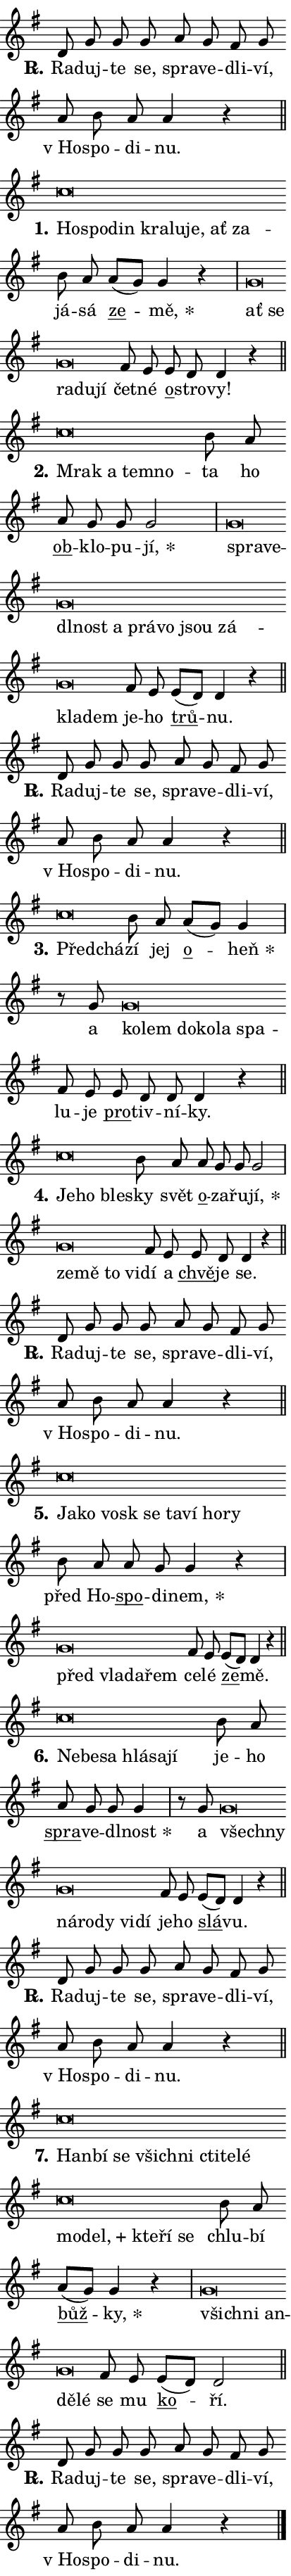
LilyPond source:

\version "2.24.0"
\header { tagline = "" }
\paper {
  indent = 0\cm
  top-margin = 0\cm
  right-margin = 0.13\cm % to fit lyric hyphens
  bottom-margin = 0\cm
  left-margin = 0\cm
  paper-width = 7\cm
  page-breaking = #ly:one-page-breaking
  system-system-spacing.basic-distance = #11
  score-system-spacing.basic-distance = #11
  ragged-last = ##f
}


%% Author: Thomas Morley
%% https://lists.gnu.org/archive/html/lilypond-user/2020-05/msg00002.html
#(define (line-position grob)
"Returns position of @var[grob} in current system:
   @code{'start}, if at first time-step
   @code{'end}, if at last time-step
   @code{'middle} otherwise
"
  (let* ((col (ly:item-get-column grob))
         (ln (ly:grob-object col 'left-neighbor))
         (rn (ly:grob-object col 'right-neighbor))
         (col-to-check-left (if (ly:grob? ln) ln col))
         (col-to-check-right (if (ly:grob? rn) rn col))
         (break-dir-left
           (and
             (ly:grob-property col-to-check-left 'non-musical #f)
             (ly:item-break-dir col-to-check-left)))
         (break-dir-right
           (and
             (ly:grob-property col-to-check-right 'non-musical #f)
             (ly:item-break-dir col-to-check-right))))
        (cond ((eqv? 1 break-dir-left) 'start)
              ((eqv? -1 break-dir-right) 'end)
              (else 'middle))))

#(define (tranparent-at-line-position vctor)
  (lambda (grob)
  "Relying on @code{line-position} select the relevant enry from @var{vctor}.
Used to determine transparency,"
    (case (line-position grob)
      ((end) (not (vector-ref vctor 0)))
      ((middle) (not (vector-ref vctor 1)))
      ((start) (not (vector-ref vctor 2))))))

noteHeadBreakVisibility =
#(define-music-function (break-visibility)(vector?)
"Makes @code{NoteHead}s transparent relying on @var{break-visibility}"
#{
  \override NoteHead.transparent =
    #(tranparent-at-line-position break-visibility)
#})

#(define delete-ledgers-for-transparent-note-heads
  (lambda (grob)
    "Reads whether a @code{NoteHead} is transparent.
If so this @code{NoteHead} is removed from @code{'note-heads} from
@var{grob}, which is supposed to be @code{LedgerLineSpanner}.
As a result ledgers are not printed for this @code{NoteHead}"
    (let* ((nhds-array (ly:grob-object grob 'note-heads))
           (nhds-list
             (if (ly:grob-array? nhds-array)
                 (ly:grob-array->list nhds-array)
                 '()))
           ;; Relies on the transparent-property being done before
           ;; Staff.LedgerLineSpanner.after-line-breaking is executed.
           ;; This is fragile ...
           (to-keep
             (remove
               (lambda (nhd)
                 (ly:grob-property nhd 'transparent #f))
               nhds-list)))
      ;; TODO find a better method to iterate over grob-arrays, similiar
      ;; to filter/remove etc for lists
      ;; For now rebuilt from scratch
      (set! (ly:grob-object grob 'note-heads)  '())
      (for-each
        (lambda (nhd)
          (ly:pointer-group-interface::add-grob grob 'note-heads nhd))
        to-keep))))

squashNotes = {
  \override NoteHead.X-extent = #'(-0.2 . 0.2)
  \override NoteHead.Y-extent = #'(-0.75 . 0)
  \override NoteHead.stencil =
    #(lambda (grob)
       (let ((pos (ly:grob-property grob 'staff-position)))
         (begin
           (if (< pos -7) (display "ERROR: Lower brevis then expected\n") (display "OK: Expected brevis position\n"))
           (if (<= pos -6) ly:text-interface::print ly:note-head::print))))
}
unSquashNotes = {
  \revert NoteHead.X-extent
  \revert NoteHead.Y-extent
  \revert NoteHead.stencil
}

hideNotes = \noteHeadBreakVisibility #begin-of-line-visible
unHideNotes = \noteHeadBreakVisibility #all-visible

% work-around for resetting accidentals
% https://lilypond.org/doc/v2.23/Documentation/notation/displaying-rhythms#unmetered-music
cadenzaMeasure = {
  \cadenzaOff
  \partial 1024 s1024
  \cadenzaOn
}

#(define-markup-command (accent layout props text) (markup?)
  "Underline accented syllable"
  (interpret-markup layout props
    #{\markup \override #'(offset . 4.3) \underline { #text }#}))

responsum = \markup \concat {
  "R" \hspace #-1.05 \path #0.1 #'((moveto 0 0.07) (lineto 0.9 0.8)) \hspace #0.05 "."
}

spaceSize = #0.6828661417322834 % exact space size for TeX Gyre Schola

\layout {
  \context {
    \Staff
    \remove "Time_signature_engraver"
    \override LedgerLineSpanner.after-line-breaking = #delete-ledgers-for-transparent-note-heads
  }
  \context {
    \Lyrics {
      \override LyricSpace.minimum-distance = \spaceSize
      \override LyricText.font-name = #"TeX Gyre Schola"
      \override LyricText.font-size = 1
      \override StanzaNumber.font-name = #"TeX Gyre Schola Bold"
      \override StanzaNumber.font-size = 1
    }
  }
  \context {
    \Score 
    \override NoteHead.text =
      #(lambda (grob) 
        (let ((pos (ly:grob-property grob 'staff-position)))
          #{\markup {
            \combine
              \halign #-0.55 \raise #(if (= pos -6) 0 0.5) \override #'(thickness . 2) \draw-line #'(3.2 . 0)
              \musicglyph "noteheads.sM1"
          }#}))
  }
}

% magnetic-lyrics.ily
%
%   written by
%     Jean Abou Samra <jean@abou-samra.fr>
%     Werner Lemberg <wl@gnu.org>
%
%   adapted by
%     Jiri Hon <jiri.hon@gmail.com>
%
% Version 2022-Apr-15

% https://www.mail-archive.com/lilypond-user@gnu.org/msg149350.html

#(define (Left_hyphen_pointer_engraver context)
   "Collect syllable-hyphen-syllable occurrences in lyrics and store
them in properties.  This engraver only looks to the left.  For
example, if the lyrics input is @code{foo -- bar}, it does the
following.

@itemize @bullet
@item
Set the @code{text} property of the @code{LyricHyphen} grob between
@q{foo} and @q{bar} to @code{foo}.

@item
Set the @code{left-hyphen} property of the @code{LyricText} grob with
text @q{foo} to the @code{LyricHyphen} grob between @q{foo} and
@q{bar}.
@end itemize

Use this auxiliary engraver in combination with the
@code{lyric-@/text::@/apply-@/magnetic-@/offset!} hook."
   (let ((hyphen #f)
         (text #f))
     (make-engraver
      (acknowledgers
       ((lyric-syllable-interface engraver grob source-engraver)
        (set! text grob)))
      (end-acknowledgers
       ((lyric-hyphen-interface engraver grob source-engraver)
        ;(when (not (grob::has-interface grob 'lyric-space-interface))
          (set! hyphen grob)));)
      ((stop-translation-timestep engraver)
       (when (and text hyphen)
         (ly:grob-set-object! text 'left-hyphen hyphen))
       (set! text #f)
       (set! hyphen #f)))))

#(define (lyric-text::apply-magnetic-offset! grob)
   "If the space between two syllables is less than the value in
property @code{LyricText@/.details@/.squash-threshold}, move the right
syllable to the left so that it gets concatenated with the left
syllable.

Use this function as a hook for
@code{LyricText@/.after-@/line-@/breaking} if the
@code{Left_@/hyphen_@/pointer_@/engraver} is active."
   (let ((hyphen (ly:grob-object grob 'left-hyphen #f)))
     (when hyphen
       (let ((left-text (ly:spanner-bound hyphen LEFT)))
         (when (grob::has-interface left-text 'lyric-syllable-interface)
           (let* ((common (ly:grob-common-refpoint grob left-text X))
                  (this-x-ext (ly:grob-extent grob common X))
                  (left-x-ext
                   (begin
                     ;; Trigger magnetism for left-text.
                     (ly:grob-property left-text 'after-line-breaking)
                     (ly:grob-extent left-text common X)))
                  ;; `delta` is the gap width between two syllables.
                  (delta (- (interval-start this-x-ext)
                            (interval-end left-x-ext)))
                  (details (ly:grob-property grob 'details))
                  (threshold (assoc-get 'squash-threshold details 0.2)))
             (when (< delta threshold)
               (let* (;; We have to manipulate the input text so that
                      ;; ligatures crossing syllable boundaries are not
                      ;; disabled.  For languages based on the Latin
                      ;; script this is essentially a beautification.
                      ;; However, for non-Western scripts it can be a
                      ;; necessity.
                      (lt (ly:grob-property left-text 'text))
                      (rt (ly:grob-property grob 'text))
                      (is-space (grob::has-interface hyphen 'lyric-space-interface))
                      (space (if is-space " " ""))
                      (extra-delta (if is-space spaceSize 0))
                      ;; Append new syllable.
                      (ltrt-space (if (and (string? lt) (string? rt))
                                (string-append lt space rt)
                                (make-concat-markup (list lt space rt))))
                      ;; Right-align `ltrt` to the right side.
                      (ltrt-space-markup (grob-interpret-markup
                               grob
                               (make-translate-markup
                                (cons (interval-length this-x-ext) 0)
                                (make-right-align-markup ltrt-space)))))
                 (begin
                   ;; Don't print `left-text`.
                   (ly:grob-set-property! left-text 'stencil #f)
                   ;; Set text and stencil (which holds all collected
                   ;; syllables so far) and shift it to the left.
                   (ly:grob-set-property! grob 'text ltrt-space)
                   (ly:grob-set-property! grob 'stencil ltrt-space-markup)
                   (ly:grob-translate-axis! grob (- (- delta extra-delta)) X))))))))))


#(define (lyric-hyphen::displace-bounds-first grob)
   ;; Make very sure this callback isn't triggered too early.
   (let ((left (ly:spanner-bound grob LEFT))
         (right (ly:spanner-bound grob RIGHT)))
     (ly:grob-property left 'after-line-breaking)
     (ly:grob-property right 'after-line-breaking)
     (ly:lyric-hyphen::print grob)))

squashThreshold = #0.4

\layout {
  \context {
    \Lyrics
    \consists #Left_hyphen_pointer_engraver
    \override LyricText.after-line-breaking =
      #lyric-text::apply-magnetic-offset!
    \override LyricHyphen.stencil = #lyric-hyphen::displace-bounds-first
    \override LyricText.details.squash-threshold = \squashThreshold
    \override LyricHyphen.minimum-distance = 0
    \override LyricHyphen.minimum-length = \squashThreshold
  }
}

squashText = \override LyricText.details.squash-threshold = 9999
unSquashText = \override LyricText.details.squash-threshold = \squashThreshold

leftText = \override LyricText.self-alignment-X = #LEFT
unLeftText = \revert LyricText.self-alignment-X

starOffset = #(lambda (grob) 
                (let ((x_offset (ly:self-alignment-interface::aligned-on-x-parent grob)))
                  (if (= x_offset 0) 0 (+ x_offset 1.2))))

star = #(define-music-function (syllable)(string?)
"Append star separator at the end of a syllable"
#{
  \once \override LyricText.X-offset = #starOffset
  \lyricmode { \markup {
    #syllable
    \override #'((font-name . "TeX Gyre Schola Bold")) \hspace #0.2 \lower #0.65 \larger "*"
  } }
#})

starAccent = #(define-music-function (syllable)(string?)
"Append star separator at the end of a syllable and make accent"
#{
  \once \override LyricText.X-offset = #starOffset
  \lyricmode { \markup {
    \accent #syllable
    \override #'((font-name . "TeX Gyre Schola Bold")) \hspace #0.2 \lower #0.65 \larger "*"
  } }
#})

breath = #(define-music-function (syllable)(string?)
"Append breathing indicator at the end of a syllable"
#{
  \lyricmode { \markup { #syllable "+" } }
#})

optionalBreath = #(define-music-function (syllable)(string?)
"Append optional breathing indicator at the end of a syllable"
#{
  \lyricmode { \markup { #syllable "(+)" } }
#})


\score {
    <<
        \new Voice = "melody" { \cadenzaOn \key g \major \relative { d'8 g g g a g \bar "" fis g \bar "" a b a a4 r \cadenzaMeasure \bar "||" \break } }
        \new Lyrics \lyricsto "melody" { \lyricmode { \set stanza = \responsum
Ra -- duj -- te se, spra -- ve -- dli -- ví, "v Ho" -- spo -- di -- nu. } }
    >>
    \layout {}
}

\score {
    <<
        \new Voice = "melody" { \cadenzaOn \key g \major \relative { \squashNotes c''\breve*1/16 \hideNotes \breve*1/16 \bar "" \breve*1/16 \bar "" \breve*1/16 \bar "" \breve*1/16 \bar "" \breve*1/16 \bar "" \breve*1/16 \breve*1/16 \bar "" \unHideNotes \unSquashNotes b8 a \bar "" a[( g)] g4 r \cadenzaMeasure \bar "|" \squashNotes g\breve*1/16 \hideNotes \breve*1/16 \bar "" \breve*1/16 \bar "" \breve*1/16 \breve*1/16 \bar "" \unHideNotes \unSquashNotes fis8 e \bar "" e d d4 r \cadenzaMeasure \bar "||" \break } }
        \new Lyrics \lyricsto "melody" { \lyricmode { \set stanza = "1."
\leftText Ho -- \squashText spo -- din kra -- lu -- je, ať za -- \unLeftText \unSquashText já -- sá \markup \accent ze -- \star mě, \leftText ať \squashText se ra -- du -- jí \unLeftText \unSquashText čet -- né \markup \accent o -- stro -- vy! } }
    >>
    \layout {}
}

\score {
    <<
        \new Voice = "melody" { \cadenzaOn \key g \major \relative { \squashNotes c''\breve*1/16 \hideNotes \breve*1/16 \bar "" \breve*1/16 \breve*1/16 \bar "" \unHideNotes \unSquashNotes b8 a \bar "" a g g g2 \cadenzaMeasure \bar "|" \squashNotes g\breve*1/16 \hideNotes \breve*1/16 \bar "" \breve*1/16 \bar "" \breve*1/16 \bar "" \breve*1/16 \bar "" \breve*1/16 \bar "" \breve*1/16 \bar "" \breve*1/16 \bar "" \breve*1/16 \bar "" \breve*1/16 \breve*1/16 \bar "" \unHideNotes \unSquashNotes fis8 e \bar "" e[( d)] d4 r \cadenzaMeasure \bar "||" \break } }
        \new Lyrics \lyricsto "melody" { \lyricmode { \set stanza = "2."
\leftText Mrak \squashText a tem -- no -- \unLeftText \unSquashText ta ho \markup \accent ob -- klo -- pu -- \star jí, \leftText spra -- \squashText ve -- dl -- nost a prá -- vo jsou zá -- kla -- dem \unLeftText \unSquashText je -- ho \markup \accent trů -- nu. } }
    >>
    \layout {}
}

\score {
    <<
        \new Voice = "melody" { \cadenzaOn \key g \major \relative { d'8 g g g a g \bar "" fis g \bar "" a b a a4 r \cadenzaMeasure \bar "||" \break } }
        \new Lyrics \lyricsto "melody" { \lyricmode { \set stanza = \responsum
Ra -- duj -- te se, spra -- ve -- dli -- ví, "v Ho" -- spo -- di -- nu. } }
    >>
    \layout {}
}

\score {
    <<
        \new Voice = "melody" { \cadenzaOn \key g \major \relative { \squashNotes c''\breve*1/16 \hideNotes \breve*1/16 \bar "" \unHideNotes \unSquashNotes b8 a \bar "" a[( g)] g4 \cadenzaMeasure \bar "|" r8 g8 \squashNotes g\breve*1/16 \hideNotes \breve*1/16 \bar "" \breve*1/16 \bar "" \breve*1/16 \bar "" \breve*1/16 \breve*1/16 \bar "" \unHideNotes \unSquashNotes fis8 e \bar "" e d d d4 r \cadenzaMeasure \bar "||" \break } }
        \new Lyrics \lyricsto "melody" { \lyricmode { \set stanza = "3."
\leftText Před -- \squashText chá -- \unLeftText \unSquashText zí jej \markup \accent o -- \star heň a \leftText ko -- \squashText lem do -- ko -- la spa -- \unLeftText \unSquashText lu -- je \markup \accent pro -- tiv -- ní -- ky. } }
    >>
    \layout {}
}

\score {
    <<
        \new Voice = "melody" { \cadenzaOn \key g \major \relative { \squashNotes c''\breve*1/16 \hideNotes \breve*1/16 \breve*1/16 \bar "" \unHideNotes \unSquashNotes b8 a \bar "" a g g g2 \cadenzaMeasure \bar "|" \squashNotes g\breve*1/16 \hideNotes \breve*1/16 \bar "" \breve*1/16 \breve*1/16 \bar "" \unHideNotes \unSquashNotes fis8 e \bar "" e d d4 r \cadenzaMeasure \bar "||" \break } }
        \new Lyrics \lyricsto "melody" { \lyricmode { \set stanza = "4."
\leftText Je -- \squashText ho ble -- \unLeftText \unSquashText sky svět \markup \accent o -- za -- řu -- \star jí, \leftText ze -- \squashText mě to vi -- \unLeftText \unSquashText dí a \markup \accent chvě -- je se. } }
    >>
    \layout {}
}

\score {
    <<
        \new Voice = "melody" { \cadenzaOn \key g \major \relative { d'8 g g g a g \bar "" fis g \bar "" a b a a4 r \cadenzaMeasure \bar "||" \break } }
        \new Lyrics \lyricsto "melody" { \lyricmode { \set stanza = \responsum
Ra -- duj -- te se, spra -- ve -- dli -- ví, "v Ho" -- spo -- di -- nu. } }
    >>
    \layout {}
}

\score {
    <<
        \new Voice = "melody" { \cadenzaOn \key g \major \relative { \squashNotes c''\breve*1/16 \hideNotes \breve*1/16 \bar "" \breve*1/16 \bar "" \breve*1/16 \bar "" \breve*1/16 \bar "" \breve*1/16 \bar "" \breve*1/16 \breve*1/16 \bar "" \unHideNotes \unSquashNotes b8 a \bar "" a g g4 r \cadenzaMeasure \bar "|" \squashNotes g\breve*1/16 \hideNotes \breve*1/16 \bar "" \breve*1/16 \breve*1/16 \bar "" \unHideNotes \unSquashNotes fis8 e \bar "" e[( d)] d4 r \cadenzaMeasure \bar "||" \break } }
        \new Lyrics \lyricsto "melody" { \lyricmode { \set stanza = "5."
\leftText Ja -- \squashText ko vosk se ta -- ví ho -- ry \unLeftText \unSquashText před Ho -- \markup \accent spo -- di -- \star nem, \leftText před \squashText vla -- da -- řem \unLeftText \unSquashText ce -- lé \markup \accent ze -- mě. } }
    >>
    \layout {}
}

\score {
    <<
        \new Voice = "melody" { \cadenzaOn \key g \major \relative { \squashNotes c''\breve*1/16 \hideNotes \breve*1/16 \bar "" \breve*1/16 \bar "" \breve*1/16 \bar "" \breve*1/16 \breve*1/16 \bar "" \unHideNotes \unSquashNotes b8 a \bar "" a g g g4 \cadenzaMeasure \bar "|" r8 g8 \squashNotes g\breve*1/16 \hideNotes \breve*1/16 \bar "" \breve*1/16 \bar "" \breve*1/16 \bar "" \breve*1/16 \bar "" \breve*1/16 \breve*1/16 \bar "" \unHideNotes \unSquashNotes fis8 e \bar "" e[( d)] d4 r \cadenzaMeasure \bar "||" \break } }
        \new Lyrics \lyricsto "melody" { \lyricmode { \set stanza = "6."
\leftText Ne -- \squashText be -- sa hlá -- sa -- jí \unLeftText \unSquashText je -- ho \markup \accent spra -- ve -- dl -- \star nost a \leftText všech -- \squashText ny ná -- ro -- dy vi -- dí \unLeftText \unSquashText je -- ho \markup \accent slá -- vu. } }
    >>
    \layout {}
}

\score {
    <<
        \new Voice = "melody" { \cadenzaOn \key g \major \relative { d'8 g g g a g \bar "" fis g \bar "" a b a a4 r \cadenzaMeasure \bar "||" \break } }
        \new Lyrics \lyricsto "melody" { \lyricmode { \set stanza = \responsum
Ra -- duj -- te se, spra -- ve -- dli -- ví, "v Ho" -- spo -- di -- nu. } }
    >>
    \layout {}
}

\score {
    <<
        \new Voice = "melody" { \cadenzaOn \key g \major \relative { \squashNotes c''\breve*1/16 \hideNotes \breve*1/16 \bar "" \breve*1/16 \bar "" \breve*1/16 \bar "" \breve*1/16 \bar "" \breve*1/16 \bar "" \breve*1/16 \bar "" \breve*1/16 \bar "" \breve*1/16 \bar "" \breve*1/16 \bar "" \breve*1/16 \bar "" \breve*1/16 \breve*1/16 \bar "" \unHideNotes \unSquashNotes b8 a \bar "" a[( g)] g4 r \cadenzaMeasure \bar "|" \squashNotes g\breve*1/16 \hideNotes \breve*1/16 \bar "" \breve*1/16 \bar "" \breve*1/16 \breve*1/16 \bar "" \unHideNotes \unSquashNotes fis8 e \bar "" e[( d)] d2 \cadenzaMeasure \bar "||" \break } }
        \new Lyrics \lyricsto "melody" { \lyricmode { \set stanza = "7."
\leftText Han -- \squashText bí se všich -- ni cti -- te -- lé mo -- \breath "del," kte -- ří se \unLeftText \unSquashText chlu -- bí \markup \accent bůž -- \star ky, \leftText všich -- \squashText ni an -- dě -- lé \unLeftText \unSquashText se mu \markup \accent ko -- ří. } }
    >>
    \layout {}
}

\score {
    <<
        \new Voice = "melody" { \cadenzaOn \key g \major \relative { d'8 g g g a g \bar "" fis g \bar "" a b a a4 r \cadenzaMeasure \bar "||" \break } \bar "|." }
        \new Lyrics \lyricsto "melody" { \lyricmode { \set stanza = \responsum
Ra -- duj -- te se, spra -- ve -- dli -- ví, "v Ho" -- spo -- di -- nu. } }
    >>
    \layout {}
}
